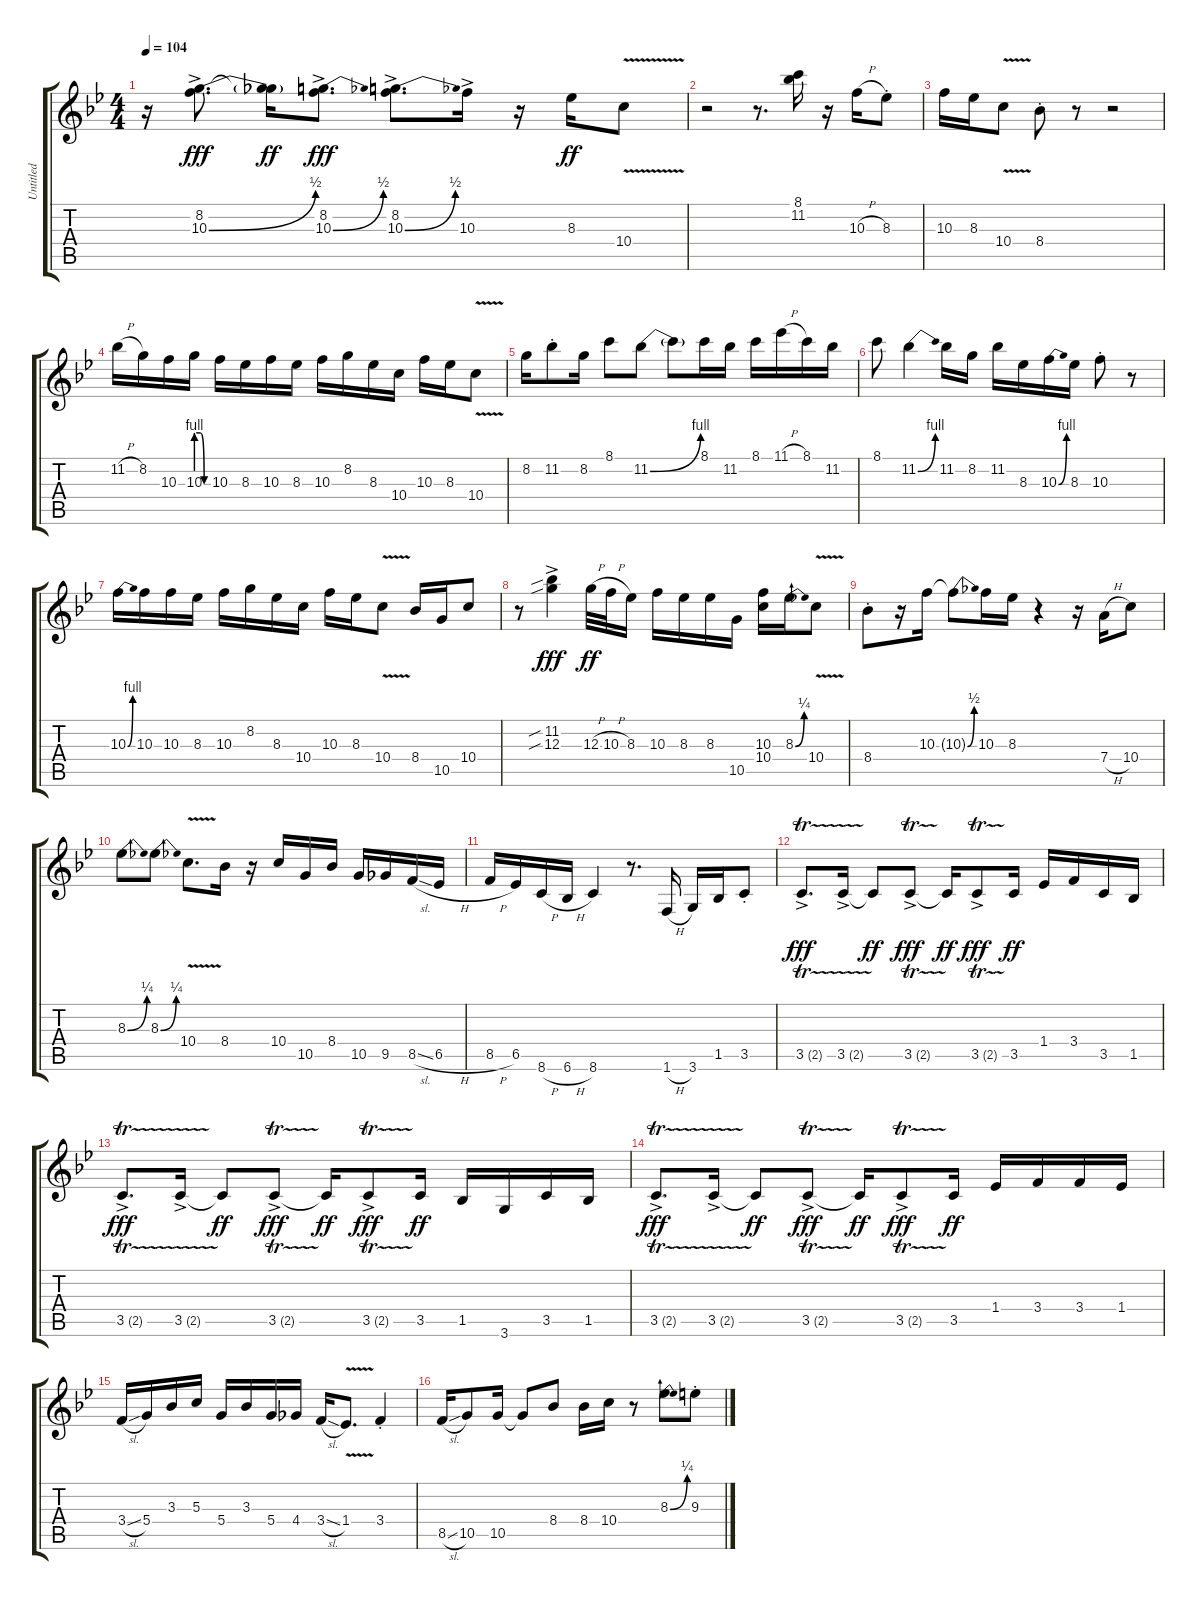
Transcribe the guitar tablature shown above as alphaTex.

\track ("Untitled" "Untitled") {instrument distortionguitar}
\staff {score tabs}
\tuning (E4 B3 G3 D3 A2 E2) {hide}
\ts (4 4)
\tempo 104
\clef g2
\ks bb
r.16{dy ff} (8.2{ac} 10.3{be (bend 0 0 60 2) ac}).8{d dy fff} (8.2{t} 10.3{t}).16{dy ff} (8.2{ac} 10.3{be (bend 0 0 60 2) ac}).8{d dy fff} (8.2{ac} 10.3{be (bend 0 0 60 2) ac}).8{d} 10.3{ac}.16 r.16 8.3.16{dy ff} 10.4{v}.8 |
r.2 r.8{d} (8.1 11.2).16 r.16 10.3{h}.16 8.3{st}.8 |
10.3.16 8.3.16 10.4{v}.8 8.4{st}.8 r.8 r.2 |
11.2{h}.16 8.2.16 10.3.16 10.3{be (custom 0 4 20 4 40 0 60 0)}.16 10.3.16 8.3.16 10.3.16 8.3.16 10.3.16 8.2.16 8.3.16 10.4.16 10.3.16 8.3.16 10.4{v}.8 |
8.2.16 11.2{st}.8 8.2.16 8.1.8 11.2{be (bend 0 0 60 4)}.8 11.2{t}.8 8.1.16 11.2.16 8.1.16 11.1{h}.16 8.1.16 11.2.16 |
8.1.8 11.2{be (bend 0 0 60 4)}.4 11.2.16 8.2.16 11.2.16 8.3.16 10.3{be (bend 0 0 60 4)}.16 8.3.16 10.3{st}.8 r.8 |
10.3{be (bend 0 0 60 4)}.16 10.3.16 10.3.16 8.3.16 10.3.16 8.2.16 8.3.16 10.4.16 10.3.16 8.3.16 10.4{v}.8 8.4.16 10.5.16 10.4.8 |
r.8 (11.2{sib ac} 12.3{sib ac}).4{dy fff} 12.3{h}.32{dy ff} 10.3{h}.32 8.3.16 10.3.16 8.3.16 8.3.16 10.5.16 (10.3 10.4).16 8.3{be (bend 0 0 60 1)}.16 10.4{v}.8 |
8.4{st}.8 r.16 10.3.16 10.3{be (bend 0 0 60 2) t}.8 10.3.16 8.3.16 r.4 r.16 7.4{h}.16 10.4.8 |
8.3{be (bend 0 0 60 1)}.8 8.3{be (bend 0 0 60 1)}.8 10.4{v}.8{d} 8.4.16 r.16 10.4.16 10.5.16 8.4.16 10.5.16 9.5.16 8.5{sl}.16 6.5{h}.16 |
8.5{h}.16 6.5.16 8.6{h}.16 6.6{h}.16 8.6.4 r.8{d} 1.6{h}.16 3.6.16 1.5.16 3.5{st}.8 |
3.5{tr (2 32) ac}.8{d dy fff} 3.5{tr (2 32) ac}.16 3.5{t}.8{dy ff} 3.5{tr (2 32) ac}.8{dy fff} 3.5{t}.16{dy ff} 3.5{tr (2 32) ac}.8{dy fff} 3.5.16{dy ff} 1.4.16 3.4.16 3.5.16 1.5.16 |
3.5{tr (2 32) ac}.8{d dy fff} 3.5{tr (2 32) ac}.16 3.5{t}.8{dy ff} 3.5{tr (2 32) ac}.8{dy fff} 3.5{t}.16{dy ff} 3.5{tr (2 32) ac}.8{dy fff} 3.5.16{dy ff} 1.5.16 3.6.16 3.5.16 1.5.16 |
3.5{tr (2 32) ac}.8{d dy fff} 3.5{tr (2 32) ac}.16 3.5{t}.8{dy ff} 3.5{tr (2 32) ac}.8{dy fff} 3.5{t}.16{dy ff} 3.5{tr (2 32) ac}.8{dy fff} 3.5.16{dy ff} 1.4.16 3.4.16 3.4.16 1.4.16 |
3.4{sl}.16 5.4.16 3.3.16 5.3.16 5.4.16 3.3.16 5.4.16 4.4.16 3.4{sl}.16 1.4{v}.8{d} 3.4{st}.4 |
8.5{sl}.16 10.5.8 10.5.16 10.5{t}.8 8.4.8 8.4.16 10.4.16 r.8 8.3{be (bend 0 0 60 1)}.8 9.3{st}.8
